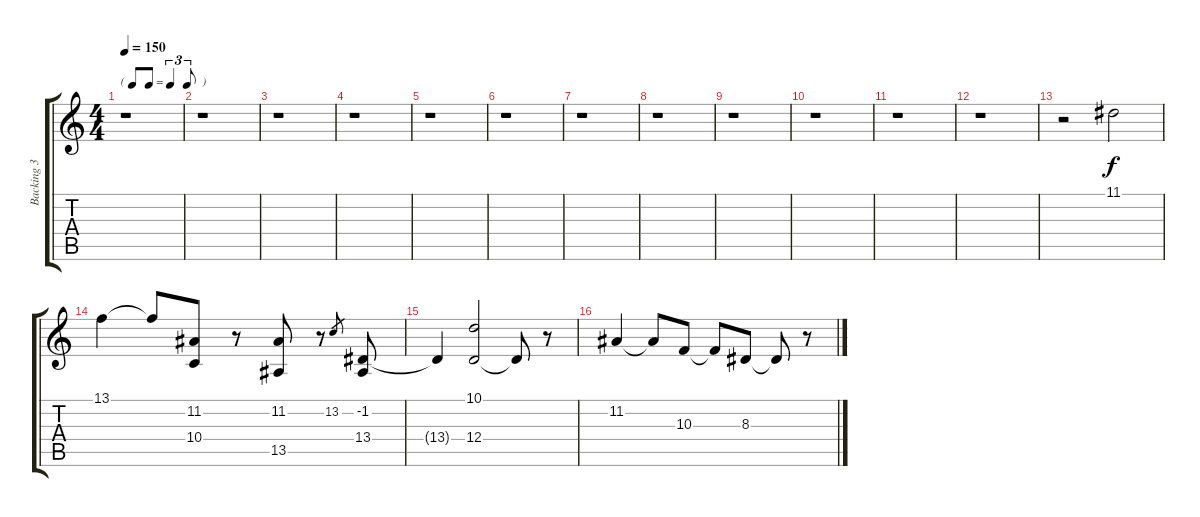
\track ("Backing 3" "Backing 3") {instrument clarinet}
\staff {score tabs}
\tuning (E4 B3 G3 D3 A2 E2) {hide}
\ts (4 4)
\tf triplet8th
\tempo 150
\clef g2
\ks c
r.1{dy f} |
r.1 |
r.1 |
r.1 |
r.1 |
r.1 |
r.1 |
r.1 |
r.1 |
r.1 |
r.1 |
r.1 |
r.2 11.1.2 |
13.1.4 13.1{t}.8 (11.2 10.4).8 r.8 (11.2 13.5).8 r.8 13.2.8{gr} (-1.2 13.4).8 |
13.4{t}.4 (10.1 12.4).2 12.4{t}.8 r.8 |
11.2.4 11.2{t}.8 10.3.8 10.3{t}.8 8.3.8 8.3{t}.8 r.8
